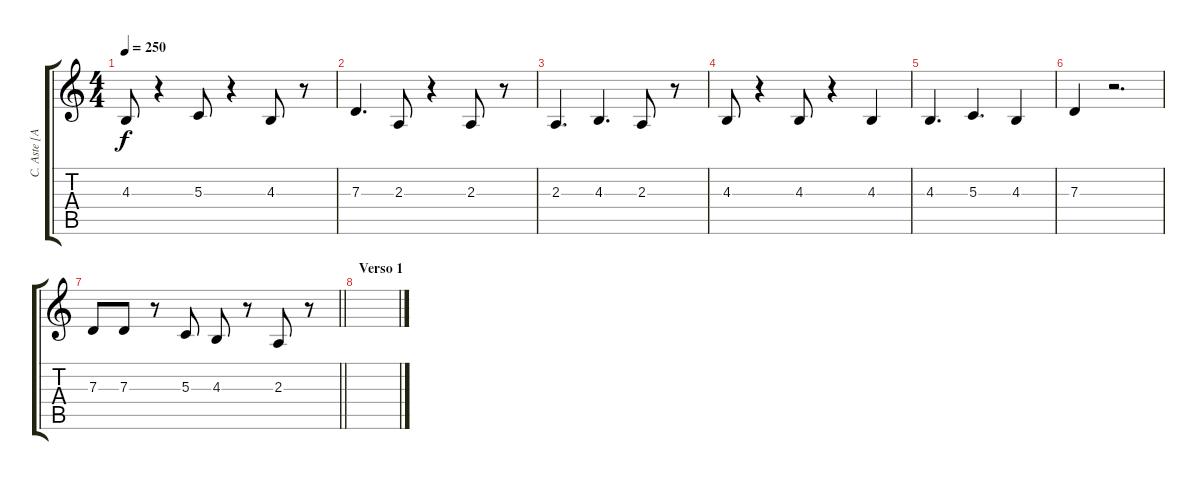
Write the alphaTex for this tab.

\track ("C. Aste [Acordión]" "C. Aste [A") {instrument accordion}
\staff {score tabs}
\tuning (E4 B3 G3 D3 A2 E2) {hide}
\ts (4 4)
\tempo 250
\clef g2
\ks c
4.3.8{dy f} r.4 5.3.8 r.4 4.3.8 r.8 |
7.3.4{d} 2.3.8 r.4 2.3.8 r.8 |
2.3.4{d} 4.3.4{d} 2.3.8 r.8 |
4.3.8 r.4 4.3.8 r.4 4.3.4 |
4.3.4{d} 5.3.4{d} 4.3.4 |
7.3.4 r.2{d} |
\barLineRight lightlight
7.3.8 7.3.8 r.8 5.3.8 4.3.8 r.8 2.3.8 r.8 |
\section ("" "Verso 1")
